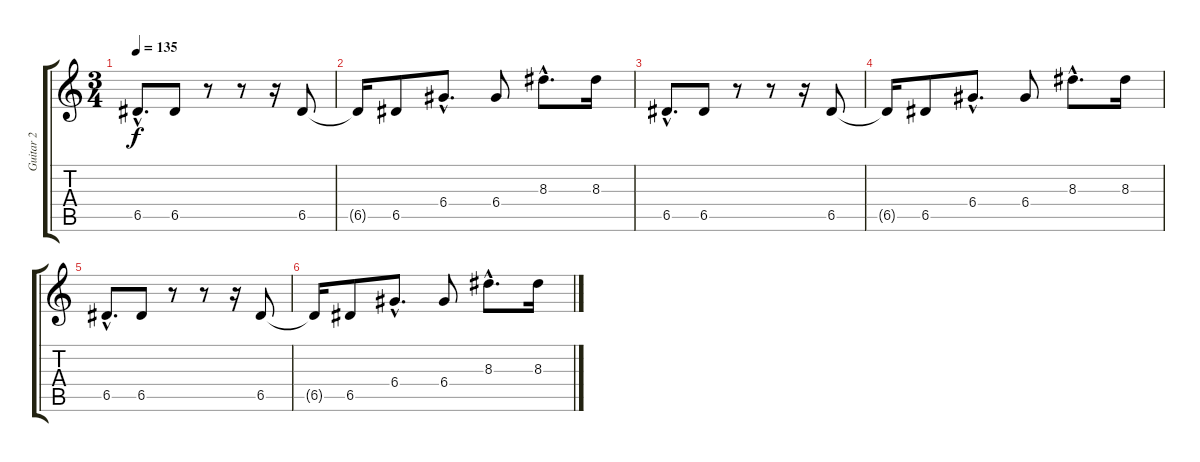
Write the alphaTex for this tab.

\track ("Guitar 2" "Guitar 2") {instrument acousticguitarsteel}
\staff {score tabs}
\tuning (E4 B3 G3 D3 A2 E2) {hide}
\ts (3 4)
\tempo 135
\clef g2
\ks c
6.5{hac}.8{d dy f} 6.5.8 r.8 r.8 r.16 6.5.8 |
6.5{t}.16 6.5.8 6.4{hac}.8{d} 6.4.8 8.3{hac}.8{d} 8.3.16 |
6.5{hac}.8{d} 6.5.8 r.8 r.8 r.16 6.5.8 |
6.5{t}.16 6.5.8 6.4{hac}.8{d} 6.4.8 8.3{hac}.8{d} 8.3.16 |
6.5{hac}.8{d} 6.5.8 r.8 r.8 r.16 6.5.8 |
6.5{t}.16 6.5.8 6.4{hac}.8{d} 6.4.8 8.3{hac}.8{d} 8.3.16
